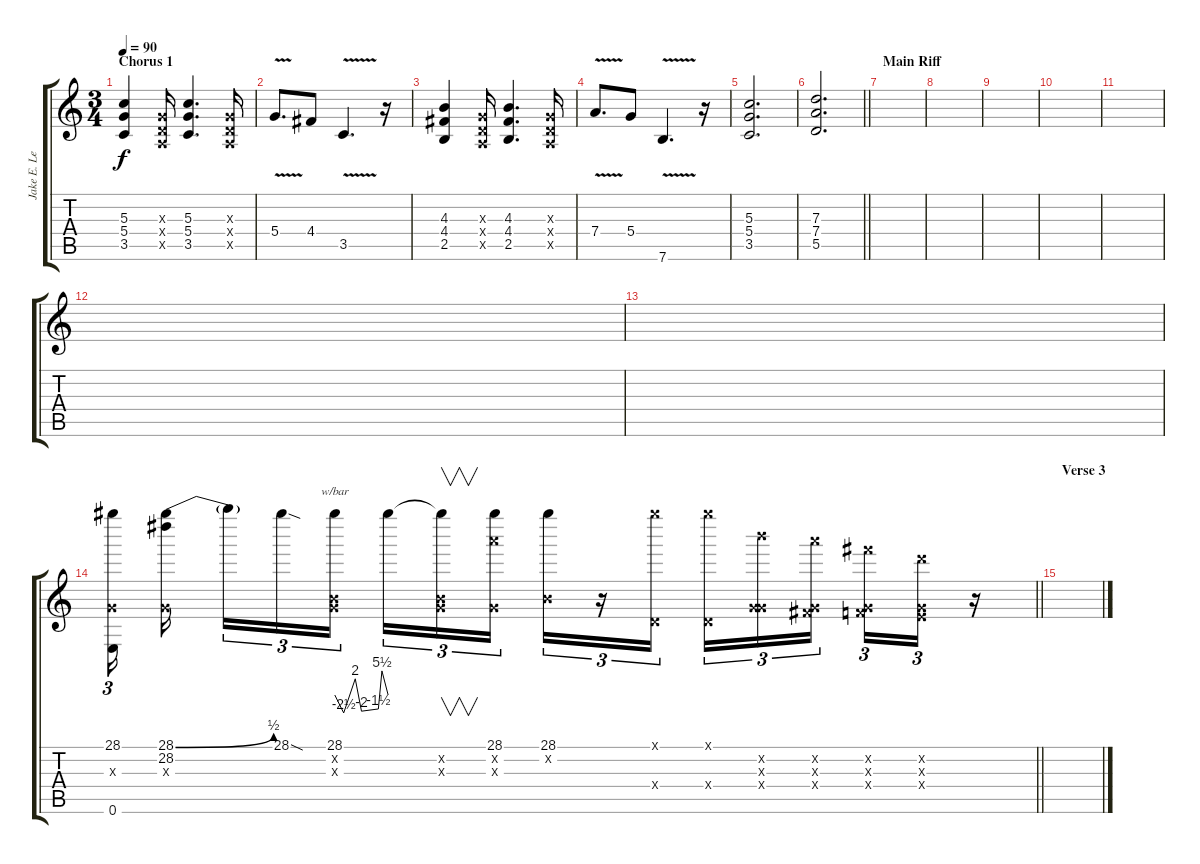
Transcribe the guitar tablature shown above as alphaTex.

\track ("Jake E. Lee Overdubs" "Jake E. Le") {instrument overdrivenguitar}
\staff {score tabs}
\tuning (E4 B3 G3 D3 A2 E2) {hide}
\ts (3 4)
\section ("" "Chorus 1")
\tempo 90
\clef g2
\ks c
(5.3 5.4 3.5).4{dy f} (0.3{x} 0.4{x} 0.5{x}).16 (5.3 5.4 3.5).4{d} (0.3{x} 0.4{x} 0.5{x}).16 |
5.4{v}.8{d} 4.4.8 3.5{v}.4{d} r.16 |
(4.3 4.4 2.5).4 (0.3{x} 0.4{x} 0.5{x}).16 (4.3 4.4 2.5).4{d} (0.3{x} 0.4{x} 0.5{x}).16 |
7.4{v}.8{d} 5.4.8 7.6{v}.4{d} r.16 |
(5.3 5.4 3.5).2{d} |
\barLineRight lightlight
(7.3 7.4 5.5).2{d} |
\section ("" "Main Riff")
|
|
|
|
|
|
|
\barLineRight lightlight
(28.1 0.3{x} 0.6).16{tu (3 2) beam splitsecondary} (28.1{be (bend 0 0 60 2)} 28.2 0.3{x}).16{beam splitsecondary} 28.1{t}.16{tu (3 2)} 28.1{sod}.16{tu (3 2)} (28.1 0.2{x} 0.3{x}).16{tu (3 2) tbe (custom default 0 0 10 -10 23 8 30 -8 49 -6 53 22 60 0) beam splitsecondary} 28.1{t}.16{tu (3 2)} (28.1{t} 0.2{x} 0.3{x}).16{v tu (3 2)} (28.1 22.2{x} 0.3{x}).16{tu (3 2) beam splitsecondary} (28.1 0.2{x}).16{tu (3 2)} r.16{tu (3 2)} (28.1{x} 0.4{x}).16{tu (3 2)} (28.1{x} 0.4{x}).16{tu (3 2)} (24.2{x} 0.3{x} 5.4{x}).16{tu (3 2)} (22.2{x} 0.3{x} 4.4{x}).16{tu (3 2) beam splitsecondary} (19.2{x} 0.3{x} 3.4{x}).16{tu (3 2)} (15.2{x} 0.3{x} 2.4{x}).16{tu (3 2)} r.16 |
\section ("" "Verse 3")
